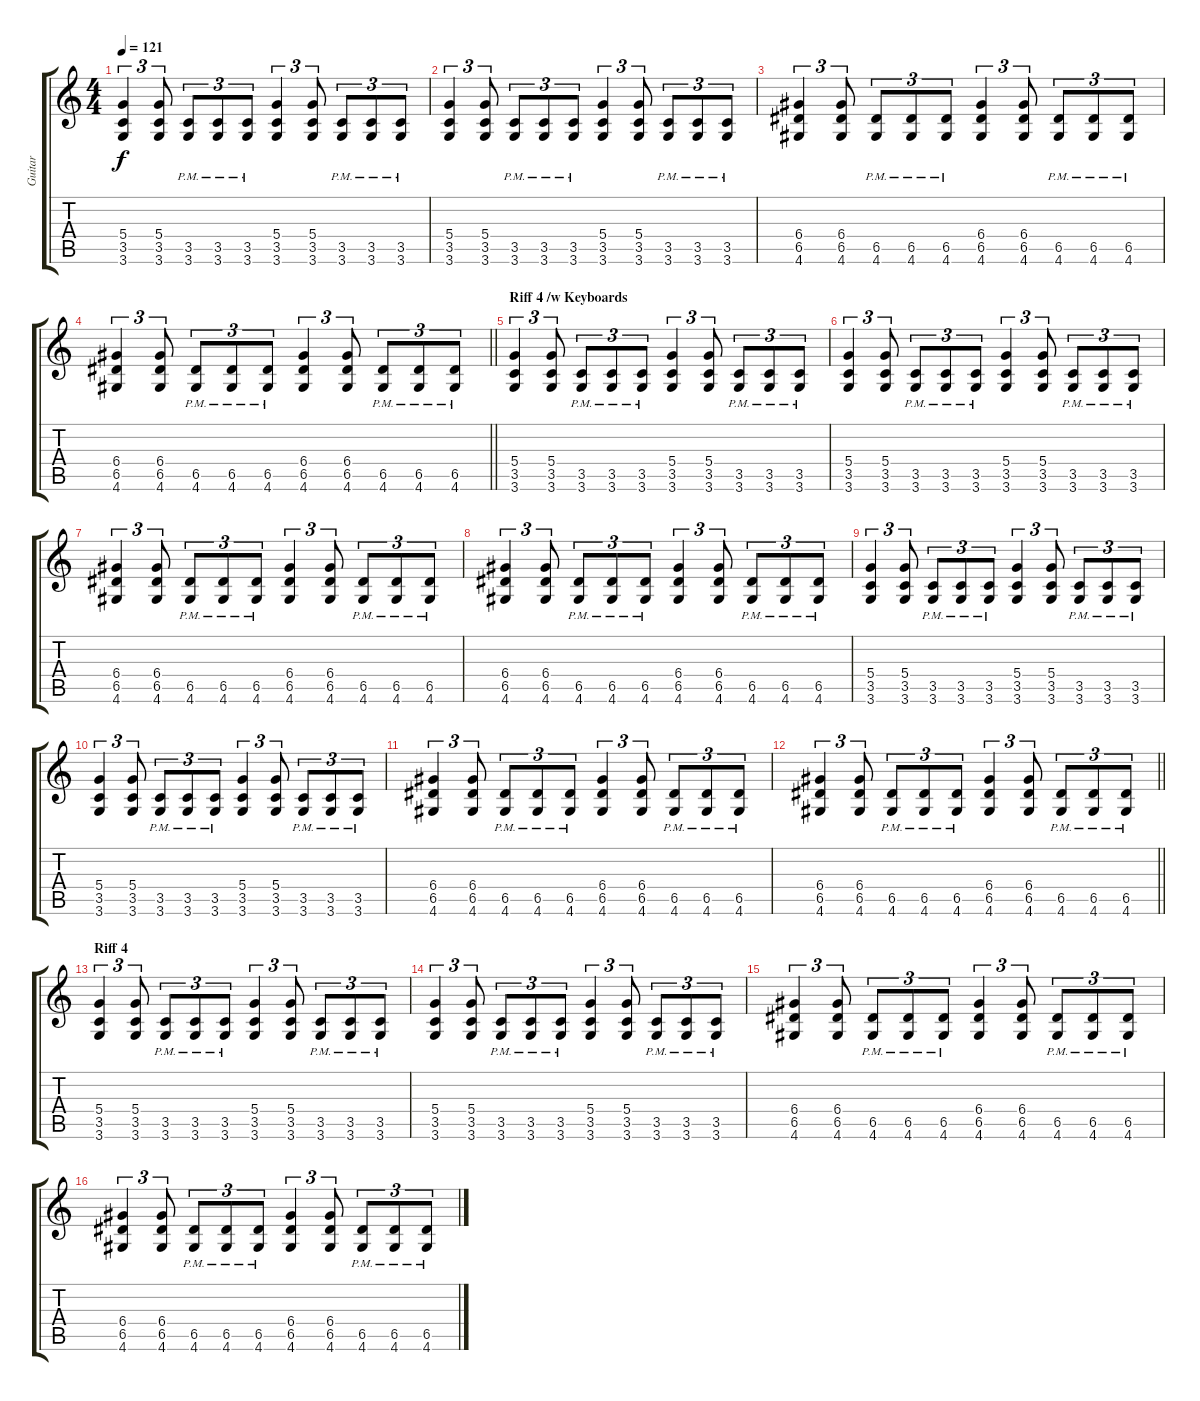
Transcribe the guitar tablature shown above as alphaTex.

\track ("Guitar" "Guitar") {instrument distortionguitar}
\staff {score tabs}
\tuning (E4 B3 G3 D3 A2 E2) {hide}
\ts (4 4)
\tempo 121
\clef g2
\ks c
(5.4 3.5 3.6).4{tu (3 2) dy f} (5.4 3.5 3.6).8{tu (3 2)} (3.5{pm} 3.6{pm}).8{tu (3 2)} (3.5{pm} 3.6{pm}).8{tu (3 2)} (3.5{pm} 3.6{pm}).8{tu (3 2)} (5.4 3.5 3.6).4{tu (3 2)} (5.4 3.5 3.6).8{tu (3 2)} (3.5{pm} 3.6{pm}).8{tu (3 2)} (3.5{pm} 3.6{pm}).8{tu (3 2)} (3.5{pm} 3.6{pm}).8{tu (3 2)} |
(5.4 3.5 3.6).4{tu (3 2)} (5.4 3.5 3.6).8{tu (3 2)} (3.5{pm} 3.6{pm}).8{tu (3 2)} (3.5{pm} 3.6{pm}).8{tu (3 2)} (3.5{pm} 3.6{pm}).8{tu (3 2)} (5.4 3.5 3.6).4{tu (3 2)} (5.4 3.5 3.6).8{tu (3 2)} (3.5{pm} 3.6{pm}).8{tu (3 2)} (3.5{pm} 3.6{pm}).8{tu (3 2)} (3.5{pm} 3.6{pm}).8{tu (3 2)} |
(6.4 6.5 4.6).4{tu (3 2)} (6.4 6.5 4.6).8{tu (3 2)} (6.5{pm} 4.6{pm}).8{tu (3 2)} (6.5{pm} 4.6{pm}).8{tu (3 2)} (6.5{pm} 4.6{pm}).8{tu (3 2)} (6.4 6.5 4.6).4{tu (3 2)} (6.4 6.5 4.6).8{tu (3 2)} (6.5{pm} 4.6{pm}).8{tu (3 2)} (6.5{pm} 4.6{pm}).8{tu (3 2)} (6.5{pm} 4.6{pm}).8{tu (3 2)} |
\barLineRight lightlight
(6.4 6.5 4.6).4{tu (3 2)} (6.4 6.5 4.6).8{tu (3 2)} (6.5{pm} 4.6{pm}).8{tu (3 2)} (6.5{pm} 4.6{pm}).8{tu (3 2)} (6.5{pm} 4.6{pm}).8{tu (3 2)} (6.4 6.5 4.6).4{tu (3 2)} (6.4 6.5 4.6).8{tu (3 2)} (6.5{pm} 4.6{pm}).8{tu (3 2)} (6.5{pm} 4.6{pm}).8{tu (3 2)} (6.5{pm} 4.6{pm}).8{tu (3 2)} |
\section ("" "Riff 4 /w Keyboards")
(5.4 3.5 3.6).4{tu (3 2)} (5.4 3.5 3.6).8{tu (3 2)} (3.5{pm} 3.6{pm}).8{tu (3 2)} (3.5{pm} 3.6{pm}).8{tu (3 2)} (3.5{pm} 3.6{pm}).8{tu (3 2)} (5.4 3.5 3.6).4{tu (3 2)} (5.4 3.5 3.6).8{tu (3 2)} (3.5{pm} 3.6{pm}).8{tu (3 2)} (3.5{pm} 3.6{pm}).8{tu (3 2)} (3.5{pm} 3.6{pm}).8{tu (3 2)} |
(5.4 3.5 3.6).4{tu (3 2)} (5.4 3.5 3.6).8{tu (3 2)} (3.5{pm} 3.6{pm}).8{tu (3 2)} (3.5{pm} 3.6{pm}).8{tu (3 2)} (3.5{pm} 3.6{pm}).8{tu (3 2)} (5.4 3.5 3.6).4{tu (3 2)} (5.4 3.5 3.6).8{tu (3 2)} (3.5{pm} 3.6{pm}).8{tu (3 2)} (3.5{pm} 3.6{pm}).8{tu (3 2)} (3.5{pm} 3.6{pm}).8{tu (3 2)} |
(6.4 6.5 4.6).4{tu (3 2)} (6.4 6.5 4.6).8{tu (3 2)} (6.5{pm} 4.6{pm}).8{tu (3 2)} (6.5{pm} 4.6{pm}).8{tu (3 2)} (6.5{pm} 4.6{pm}).8{tu (3 2)} (6.4 6.5 4.6).4{tu (3 2)} (6.4 6.5 4.6).8{tu (3 2)} (6.5{pm} 4.6{pm}).8{tu (3 2)} (6.5{pm} 4.6{pm}).8{tu (3 2)} (6.5{pm} 4.6{pm}).8{tu (3 2)} |
(6.4 6.5 4.6).4{tu (3 2)} (6.4 6.5 4.6).8{tu (3 2)} (6.5{pm} 4.6{pm}).8{tu (3 2)} (6.5{pm} 4.6{pm}).8{tu (3 2)} (6.5{pm} 4.6{pm}).8{tu (3 2)} (6.4 6.5 4.6).4{tu (3 2)} (6.4 6.5 4.6).8{tu (3 2)} (6.5{pm} 4.6{pm}).8{tu (3 2)} (6.5{pm} 4.6{pm}).8{tu (3 2)} (6.5{pm} 4.6{pm}).8{tu (3 2)} |
(5.4 3.5 3.6).4{tu (3 2)} (5.4 3.5 3.6).8{tu (3 2)} (3.5{pm} 3.6{pm}).8{tu (3 2)} (3.5{pm} 3.6{pm}).8{tu (3 2)} (3.5{pm} 3.6{pm}).8{tu (3 2)} (5.4 3.5 3.6).4{tu (3 2)} (5.4 3.5 3.6).8{tu (3 2)} (3.5{pm} 3.6{pm}).8{tu (3 2)} (3.5{pm} 3.6{pm}).8{tu (3 2)} (3.5{pm} 3.6{pm}).8{tu (3 2)} |
(5.4 3.5 3.6).4{tu (3 2)} (5.4 3.5 3.6).8{tu (3 2)} (3.5{pm} 3.6{pm}).8{tu (3 2)} (3.5{pm} 3.6{pm}).8{tu (3 2)} (3.5{pm} 3.6{pm}).8{tu (3 2)} (5.4 3.5 3.6).4{tu (3 2)} (5.4 3.5 3.6).8{tu (3 2)} (3.5{pm} 3.6{pm}).8{tu (3 2)} (3.5{pm} 3.6{pm}).8{tu (3 2)} (3.5{pm} 3.6{pm}).8{tu (3 2)} |
(6.4 6.5 4.6).4{tu (3 2)} (6.4 6.5 4.6).8{tu (3 2)} (6.5{pm} 4.6{pm}).8{tu (3 2)} (6.5{pm} 4.6{pm}).8{tu (3 2)} (6.5{pm} 4.6{pm}).8{tu (3 2)} (6.4 6.5 4.6).4{tu (3 2)} (6.4 6.5 4.6).8{tu (3 2)} (6.5{pm} 4.6{pm}).8{tu (3 2)} (6.5{pm} 4.6{pm}).8{tu (3 2)} (6.5{pm} 4.6{pm}).8{tu (3 2)} |
\barLineRight lightlight
(6.4 6.5 4.6).4{tu (3 2)} (6.4 6.5 4.6).8{tu (3 2)} (6.5{pm} 4.6{pm}).8{tu (3 2)} (6.5{pm} 4.6{pm}).8{tu (3 2)} (6.5{pm} 4.6{pm}).8{tu (3 2)} (6.4 6.5 4.6).4{tu (3 2)} (6.4 6.5 4.6).8{tu (3 2)} (6.5{pm} 4.6{pm}).8{tu (3 2)} (6.5{pm} 4.6{pm}).8{tu (3 2)} (6.5{pm} 4.6{pm}).8{tu (3 2)} |
\section ("" "Riff 4")
(5.4 3.5 3.6).4{tu (3 2)} (5.4 3.5 3.6).8{tu (3 2)} (3.5{pm} 3.6{pm}).8{tu (3 2)} (3.5{pm} 3.6{pm}).8{tu (3 2)} (3.5{pm} 3.6{pm}).8{tu (3 2)} (5.4 3.5 3.6).4{tu (3 2)} (5.4 3.5 3.6).8{tu (3 2)} (3.5{pm} 3.6{pm}).8{tu (3 2)} (3.5{pm} 3.6{pm}).8{tu (3 2)} (3.5{pm} 3.6{pm}).8{tu (3 2)} |
(5.4 3.5 3.6).4{tu (3 2)} (5.4 3.5 3.6).8{tu (3 2)} (3.5{pm} 3.6{pm}).8{tu (3 2)} (3.5{pm} 3.6{pm}).8{tu (3 2)} (3.5{pm} 3.6{pm}).8{tu (3 2)} (5.4 3.5 3.6).4{tu (3 2)} (5.4 3.5 3.6).8{tu (3 2)} (3.5{pm} 3.6{pm}).8{tu (3 2)} (3.5{pm} 3.6{pm}).8{tu (3 2)} (3.5{pm} 3.6{pm}).8{tu (3 2)} |
(6.4 6.5 4.6).4{tu (3 2)} (6.4 6.5 4.6).8{tu (3 2)} (6.5{pm} 4.6{pm}).8{tu (3 2)} (6.5{pm} 4.6{pm}).8{tu (3 2)} (6.5{pm} 4.6{pm}).8{tu (3 2)} (6.4 6.5 4.6).4{tu (3 2)} (6.4 6.5 4.6).8{tu (3 2)} (6.5{pm} 4.6{pm}).8{tu (3 2)} (6.5{pm} 4.6{pm}).8{tu (3 2)} (6.5{pm} 4.6{pm}).8{tu (3 2)} |
(6.4 6.5 4.6).4{tu (3 2)} (6.4 6.5 4.6).8{tu (3 2)} (6.5{pm} 4.6{pm}).8{tu (3 2)} (6.5{pm} 4.6{pm}).8{tu (3 2)} (6.5{pm} 4.6{pm}).8{tu (3 2)} (6.4 6.5 4.6).4{tu (3 2)} (6.4 6.5 4.6).8{tu (3 2)} (6.5{pm} 4.6{pm}).8{tu (3 2)} (6.5{pm} 4.6{pm}).8{tu (3 2)} (6.5{pm} 4.6{pm}).8{tu (3 2)}
